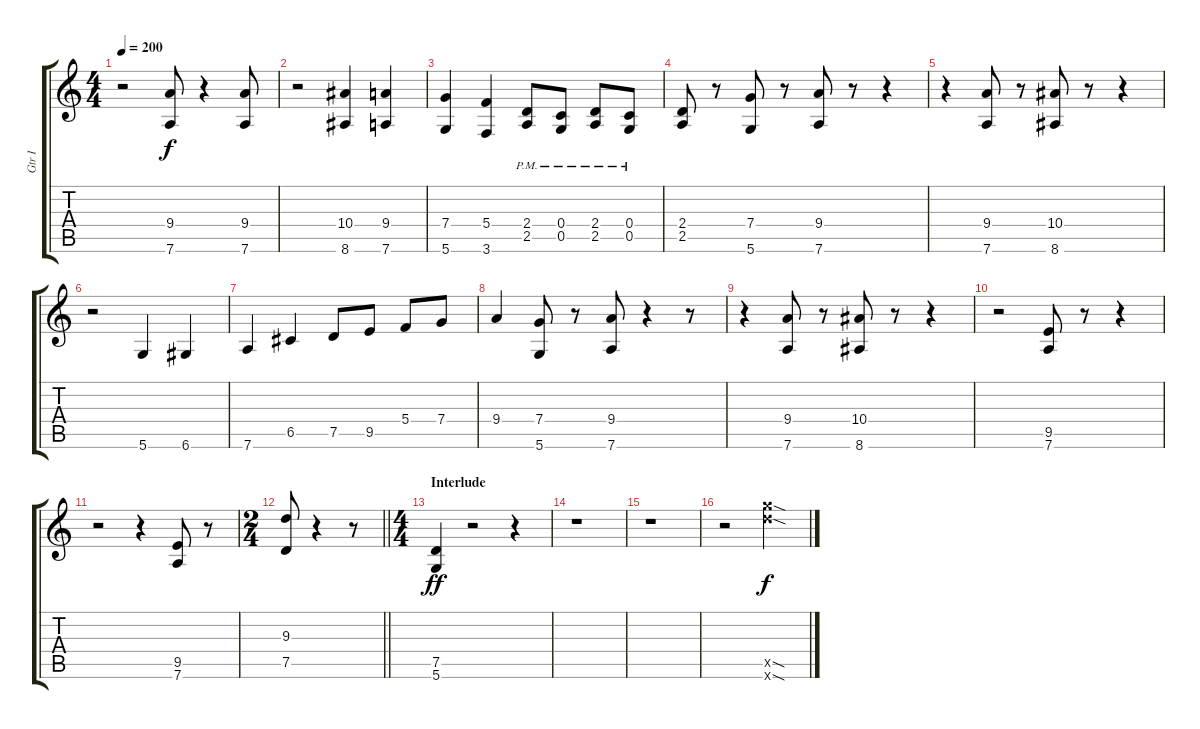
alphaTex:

\track ("Gtr I" "Gtr I") {instrument overdrivenguitar}
\staff {score tabs}
\tuning (D4 A3 F3 C3 G2 D2) {hide}
\ts (4 4)
\tempo 200
\clef g2
\ks c
r.2{dy f} (9.4 7.6).8 r.4 (9.4 7.6).8 |
r.2 (10.4 8.6).4 (9.4 7.6).4 |
(7.4 5.6).4 (5.4 3.6).4 (2.4{pm} 2.5{pm}).8 (0.4{pm} 0.5{pm}).8 (2.4{pm} 2.5{pm}).8 (0.4{pm} 0.5{pm}).8 |
(2.4 2.5).8 r.8 (7.4 5.6).8 r.8 (9.4 7.6).8 r.8 r.4 |
r.4 (9.4 7.6).8 r.8 (10.4 8.6).8 r.8 r.4 |
r.2 5.6.4 6.6.4 |
7.6.4 6.5.4 7.5.8 9.5.8 5.4.8 7.4.8 |
9.4.4 (7.4 5.6).8 r.8 (9.4 7.6).8 r.4 r.8 |
r.4 (9.4 7.6).8 r.8 (10.4 8.6).8 r.8 r.4 |
r.2 (9.5 7.6).8 r.8 r.4 |
r.2 r.4 (9.5 7.6).8 r.8 |
\ts (2 4)
\barLineRight lightlight
(9.3 7.5).8 r.4 r.8 |
\ts (4 4)
\section ("" "Interlude")
(7.5 5.6).4{dy ff} r.2 r.4 |
r.1 |
r.1 |
r.2 (24.5{sod x} 24.6{sod x}).2{dy f}
